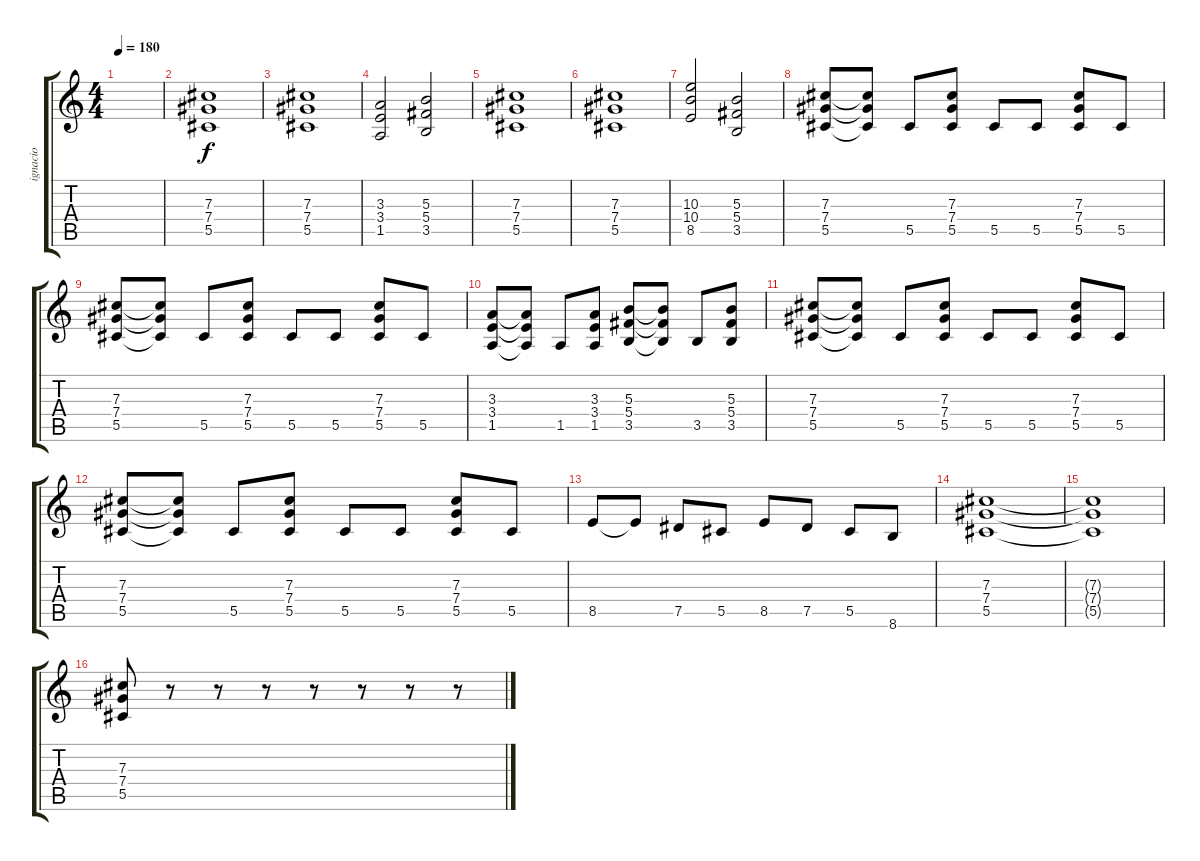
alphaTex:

\track ("ignacio" "ignacio") {instrument distortionguitar}
\staff {score tabs}
\tuning (Eb4 Bb3 Gb3 Db3 Ab2 Eb2) {hide}
\ts (4 4)
\tempo 180
\clef g2
\ks c
|
(7.3 7.4 5.5).1 |
(7.3 7.4 5.5).1 |
(3.3 3.4 1.5).2 (5.3 5.4 3.5).2 |
(7.3 7.4 5.5).1 |
(7.3 7.4 5.5).1 |
(10.3 10.4 8.5).2 (5.3 5.4 3.5).2 |
(7.3 7.4 5.5).8 (7.3{t} 7.4{t} 5.5{t}).8 5.5.8 (7.3 7.4 5.5).8 5.5.8 5.5.8 (7.3 7.4 5.5).8 5.5.8 |
(7.3 7.4 5.5).8 (7.3{t} 7.4{t} 5.5{t}).8 5.5.8 (7.3 7.4 5.5).8 5.5.8 5.5.8 (7.3 7.4 5.5).8 5.5.8 |
(3.3 3.4 1.5).8 (3.3{t} 3.4{t} 1.5{t}).8 1.5.8 (3.3 3.4 1.5).8 (5.3 5.4 3.5).8 (5.3{t} 5.4{t} 3.5{t}).8 3.5.8 (5.3 5.4 3.5).8 |
(7.3 7.4 5.5).8 (7.3{t} 7.4{t} 5.5{t}).8 5.5.8 (7.3 7.4 5.5).8 5.5.8 5.5.8 (7.3 7.4 5.5).8 5.5.8 |
(7.3 7.4 5.5).8 (7.3{t} 7.4{t} 5.5{t}).8 5.5.8 (7.3 7.4 5.5).8 5.5.8 5.5.8 (7.3 7.4 5.5).8 5.5.8 |
8.5.8 8.5{t}.8 7.5.8 5.5.8 8.5.8 7.5.8 5.5.8 8.6.8 |
(7.3 7.4 5.5).1 |
(7.3{t} 7.4{t} 5.5{t}).1 |
(7.3 7.4 5.5).8 r.8 r.8 r.8 r.8 r.8 r.8 r.8
